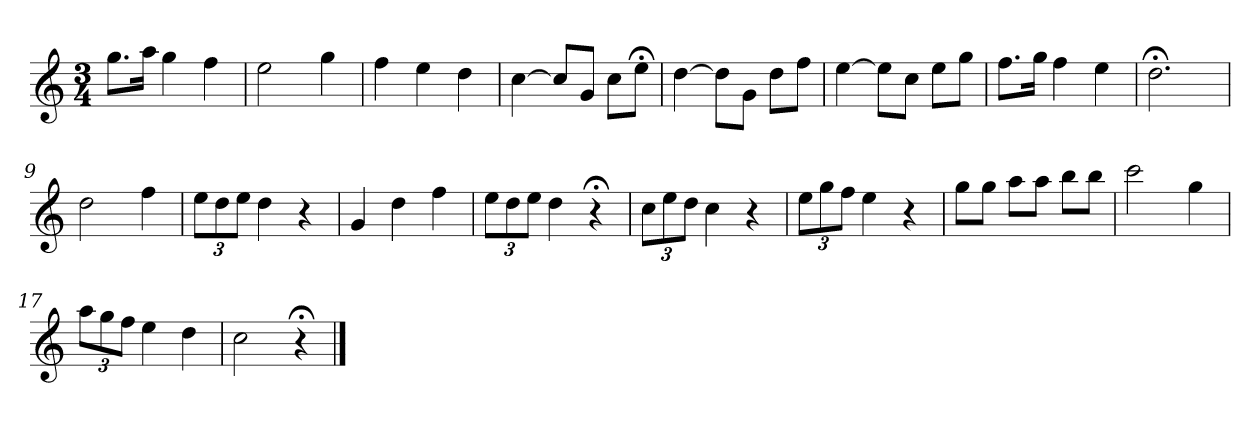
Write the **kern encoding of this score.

**kern
*part1
*staff1
*k[]
*C:
*M3/4
*MM120
=1
8.ggL
16aaJk
4gg
4ff
=2
2ee
4gg
=3
4ff
4ee
4dd
=4
[4cc
8ccL]
8gJ
8ccL
8ee;<J
=5
[4dd
8ddL]
8gJ
8ddL
8ffJ
=6
[4ee
8eeL]
8ccJ
8eeL
8ggJ
=7
8.ffL
16ggJk
4ff
4ee
=8
2.dd;<
=9
2dd
4ff
=10
12eeL
12dd
12eeJ
4dd
4r
=11
4g
4dd
4ff
=12
12eeL
12dd
12eeJ
4dd
4r;<
=13
12ccL
12ee
12ddJ
4cc
4r
=14
12eeL
12gg
12ffJ
4ee
4r
=15
8ggL
8ggJ
8aaL
8aaJ
8bbL
8bbJ
=16
2ccc
4gg
=17
12aaL
12gg
12ffJ
4ee
4dd
=18
2cc
4r;<
==
*-
